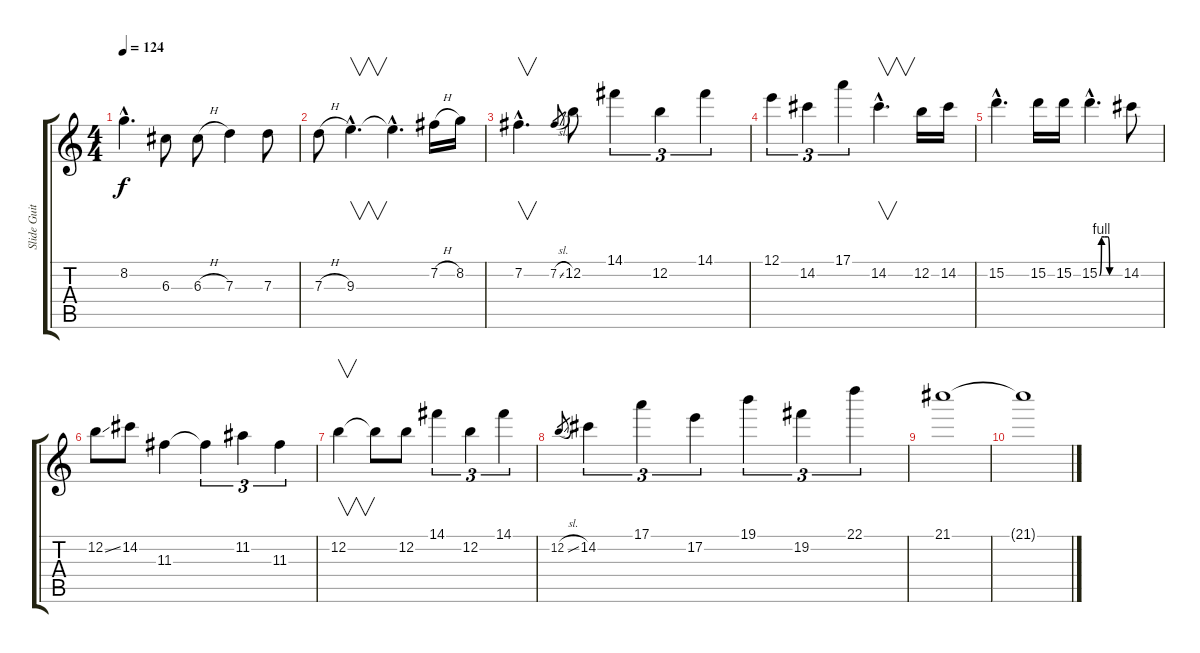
\track ("Slide Guitar" "Slide Guit") {instrument overdrivenguitar}
\staff {score tabs}
\tuning (E4 B3 G3 D3 A2 E2) {hide}
\ts (4 4)
\tempo 124
\clef g2
\ks c
8.2{hac}.4{d dy f} 6.3.8 6.3{h}.8 7.3.4 7.3.8 |
7.3{h}.8 9.3{hac}.4{v d} 9.3{hac t}.4{d} 7.2{h}.16 8.2.16 |
7.2{hac}.4{v d} 7.2{sl}.8{gr} 12.2.8 14.1.4{tu (3 2)} 12.2.4{tu (3 2)} 14.1.4{tu (3 2)} |
12.1.4{tu (3 2)} 14.2.4{tu (3 2)} 17.1.4{tu (3 2)} 14.2{hac}.4{v d} 12.2.16 14.2.16 |
15.2{hac}.4{d} 15.2.16 15.2.16 15.2{be (custom 0 0 6 4 15 4 25 4 30 0 45 0 54 0 60 0) hac}.4{d} 14.2.8 |
12.2{ss}.8 14.2.8 11.3.4 11.3{t}.4{tu (3 2)} 11.2.4{tu (3 2)} 11.3.4{tu (3 2)} |
12.2.4{v} 12.2{t}.8 12.2.8 14.1.4{tu (3 2)} 12.2.4{tu (3 2)} 14.1.4{tu (3 2)} |
12.2{sl}.8{gr} 14.2.4{tu (3 2)} 17.1.4{tu (3 2)} 17.2.4{tu (3 2)} 19.1.4{tu (3 2)} 19.2.4{tu (3 2)} 22.1.4{tu (3 2)} |
21.1.1 |
21.1{t}.1
